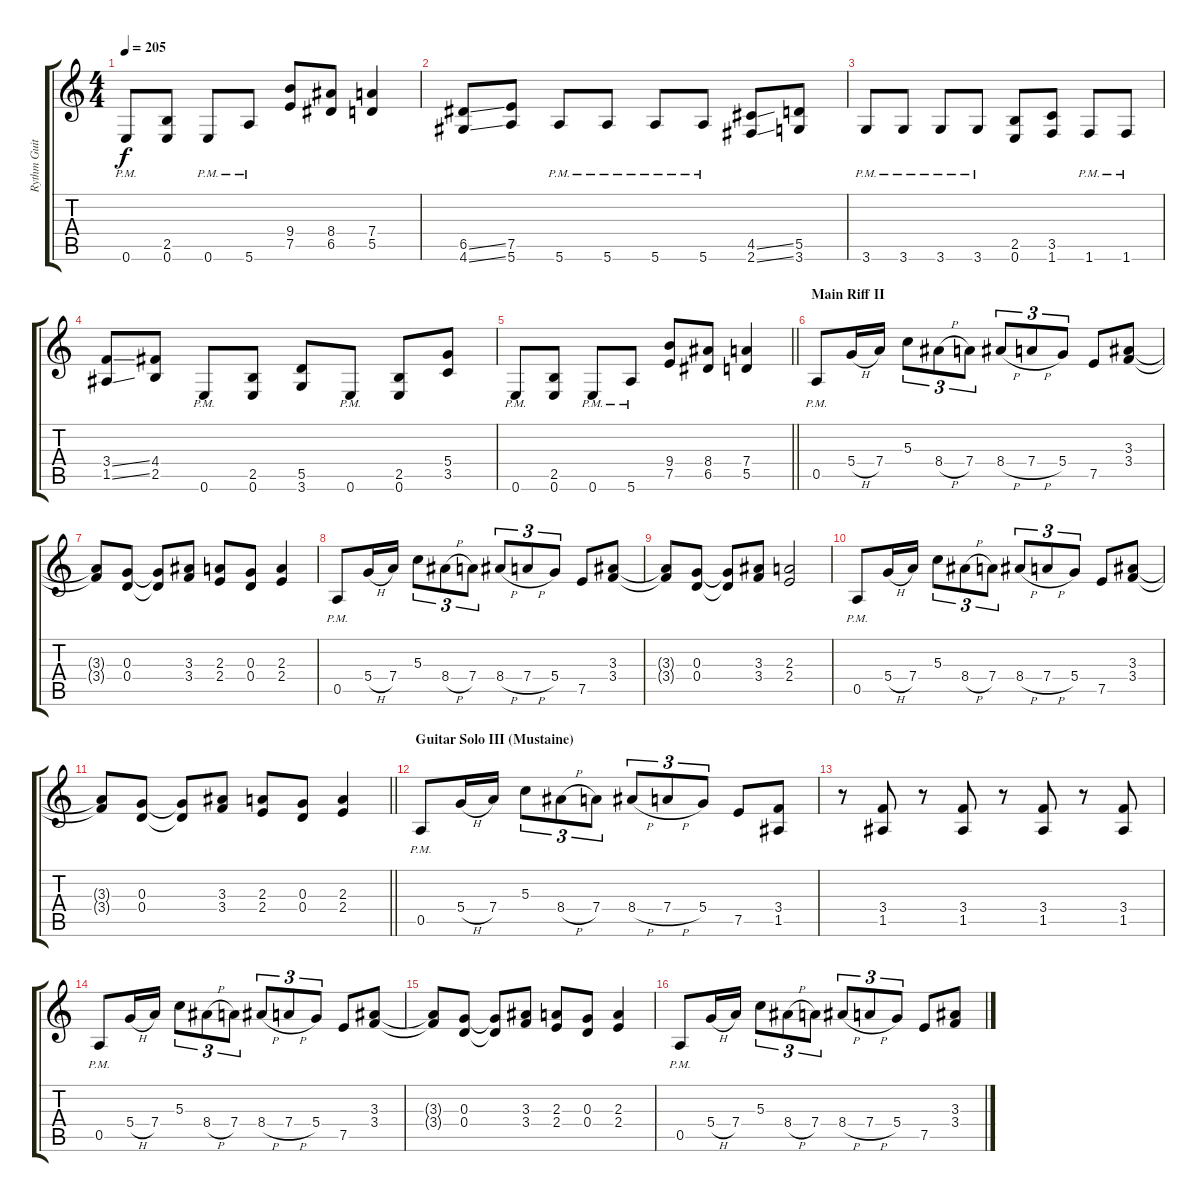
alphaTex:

\track ("Rythm Guitar (Jeff Young)" "Rythm Guit") {instrument distortionguitar}
\staff {score tabs}
\tuning (E4 B3 G3 D3 A2 E2) {hide}
\ts (4 4)
\tempo 205
\clef g2
\ks c
0.6{pm}.8{dy f} (2.5 0.6).8 0.6{pm}.8 5.6{pm}.8 (9.4 7.5).8 (8.4 6.5).8 (7.4 5.5).4 |
(6.5{ss} 4.6{ss}).8 (7.5 5.6).8 5.6{pm}.8 5.6{pm}.8 5.6{pm}.8 5.6{pm}.8 (4.5{ss} 2.6{ss}).8 (5.5 3.6).8 |
3.6{pm}.8 3.6{pm}.8 3.6{pm}.8 3.6{pm}.8 (2.5 0.6).8 (3.5 1.6).8 1.6{pm}.8 1.6{pm}.8 |
(3.4{ss} 1.5{ss}).8 (4.4 2.5).8 0.6{pm}.8 (2.5 0.6).8 (5.5 3.6).8 0.6{pm}.8 (2.5 0.6).8 (5.4 3.5).8 |
\barLineRight lightlight
0.6{pm}.8 (2.5 0.6).8 0.6{pm}.8 5.6{pm}.8 (9.4 7.5).8 (8.4 6.5).8 (7.4 5.5).4 |
\section ("" "Main Riff II")
0.5{pm}.8 5.4{h}.16 7.4.16 5.3.8{tu (3 2)} 8.4{h}.8{tu (3 2)} 7.4.8{tu (3 2)} 8.4{h}.8{tu (3 2)} 7.4{h}.8{tu (3 2)} 5.4.8{tu (3 2)} 7.5.8 (3.3 3.4).8 |
(3.3{t} 3.4{t}).8 (0.3 0.4).8 (0.3{t} 0.4{t}).8 (3.3 3.4).8 (2.3 2.4).8 (0.3 0.4).8 (2.3 2.4).4 |
0.5{pm}.8 5.4{h}.16 7.4.16 5.3.8{tu (3 2)} 8.4{h}.8{tu (3 2)} 7.4.8{tu (3 2)} 8.4{h}.8{tu (3 2)} 7.4{h}.8{tu (3 2)} 5.4.8{tu (3 2)} 7.5.8 (3.3 3.4).8 |
(3.3{t} 3.4{t}).8 (0.3 0.4).8 (0.3{t} 0.4{t}).8 (3.3 3.4).8 (2.3 2.4).2 |
0.5{pm}.8 5.4{h}.16 7.4.16 5.3.8{tu (3 2)} 8.4{h}.8{tu (3 2)} 7.4.8{tu (3 2)} 8.4{h}.8{tu (3 2)} 7.4{h}.8{tu (3 2)} 5.4.8{tu (3 2)} 7.5.8 (3.3 3.4).8 |
\barLineRight lightlight
(3.3{t} 3.4{t}).8 (0.3 0.4).8 (0.3{t} 0.4{t}).8 (3.3 3.4).8 (2.3 2.4).8 (0.3 0.4).8 (2.3 2.4).4 |
\section ("" "Guitar Solo III (Mustaine)")
0.5{pm}.8 5.4{h}.16 7.4.16 5.3.8{tu (3 2)} 8.4{h}.8{tu (3 2)} 7.4.8{tu (3 2)} 8.4{h}.8{tu (3 2)} 7.4{h}.8{tu (3 2)} 5.4.8{tu (3 2)} 7.5.8 (3.4 1.5).8 |
r.8 (3.4 1.5).8 r.8 (3.4 1.5).8 r.8 (3.4 1.5).8 r.8 (3.4 1.5).8 |
0.5{pm}.8 5.4{h}.16 7.4.16 5.3.8{tu (3 2)} 8.4{h}.8{tu (3 2)} 7.4.8{tu (3 2)} 8.4{h}.8{tu (3 2)} 7.4{h}.8{tu (3 2)} 5.4.8{tu (3 2)} 7.5.8 (3.3 3.4).8 |
(3.3{t} 3.4{t}).8 (0.3 0.4).8 (0.3{t} 0.4{t}).8 (3.3 3.4).8 (2.3 2.4).8 (0.3 0.4).8 (2.3 2.4).4 |
0.5{pm}.8 5.4{h}.16 7.4.16 5.3.8{tu (3 2)} 8.4{h}.8{tu (3 2)} 7.4.8{tu (3 2)} 8.4{h}.8{tu (3 2)} 7.4{h}.8{tu (3 2)} 5.4.8{tu (3 2)} 7.5.8 (3.3 3.4).8
